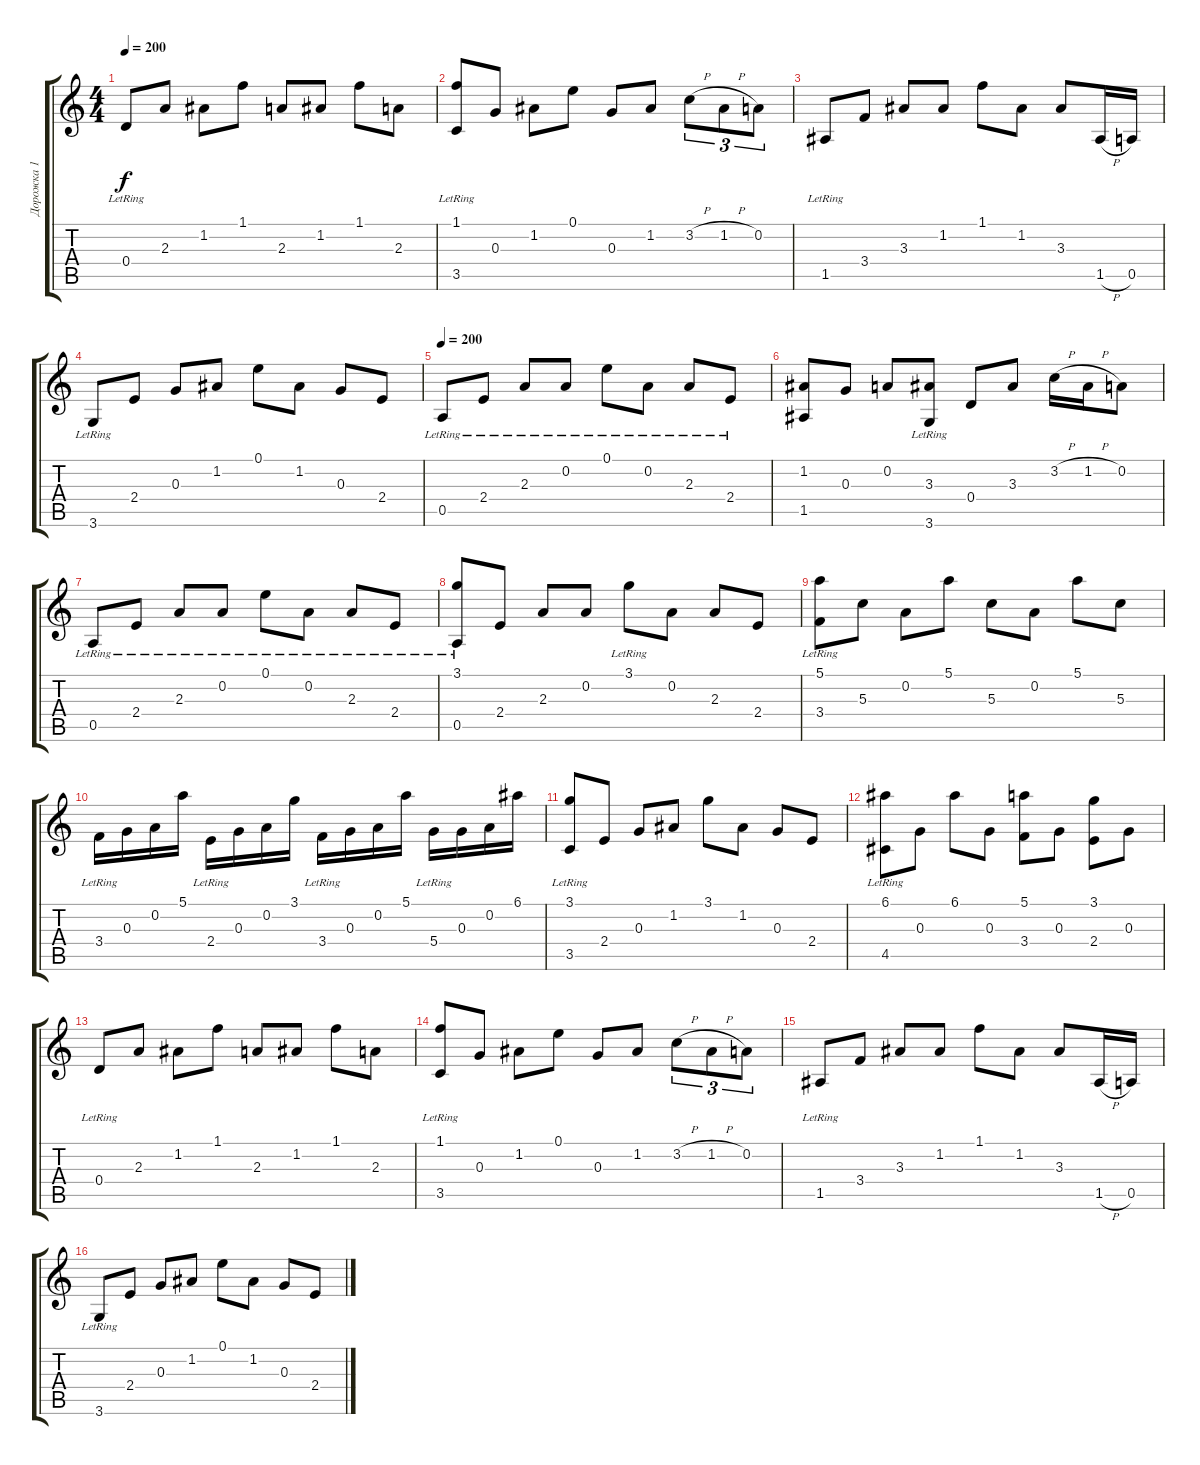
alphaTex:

\track ("Дорожка 1" "Дорожка 1") {instrument acousticguitarnylon}
\staff {score tabs}
\tuning (E4 A3 G3 D3 A2 E2) {hide}
\ts (4 4)
\tempo 200
\clef g2
\ks c
0.4{lr}.8{dy f} 2.3.8 1.2.8 1.1.8 2.3.8 1.2.8 1.1.8 2.3.8 |
(1.1 3.5{lr}).8 0.3.8 1.2.8 0.1.8 0.3.8 1.2.8 3.2{h}.8{tu (3 2)} 1.2{h}.8{tu (3 2)} 0.2.8{tu (3 2)} |
1.5{lr}.8 3.4.8 3.3.8 1.2.8 1.1.8 1.2.8 3.3.8 1.5{h}.16 0.5.16 |
3.6{lr}.8 2.4.8 0.3.8 1.2.8 0.1.8 1.2.8 0.3.8 2.4.8 |
\tempo 200
0.5{lr}.8 2.4{lr}.8 2.3{lr}.8 0.2{lr}.8 0.1{lr}.8 0.2{lr}.8 2.3{lr}.8 2.4{lr}.8 |
(1.2 1.5).8 0.3.8 0.2.8 (3.3 3.6{lr}).8 0.4.8 3.3.8 3.2{h}.16 1.2{h}.16 0.2.8 |
0.5{lr}.8 2.4{lr}.8 2.3{lr}.8 0.2{lr}.8 0.1{lr}.8 0.2{lr}.8 2.3{lr}.8 2.4{lr}.8 |
(3.1{lr} 0.5{lr}).8 2.4.8 2.3.8 0.2.8 3.1{lr}.8 0.2.8 2.3.8 2.4.8 |
(5.1 3.4{lr}).8 5.3.8 0.2.8 5.1.8 5.3.8 0.2.8 5.1.8 5.3.8 |
3.4{lr}.16 0.3.16 0.2.16 5.1.16 2.4{lr}.16 0.3.16 0.2.16 3.1.16 3.4{lr}.16 0.3.16 0.2.16 5.1.16 5.4{lr}.16 0.3.16 0.2.16 6.1.16 |
(3.1 3.5{lr}).8 2.4.8 0.3.8 1.2.8 3.1.8 1.2.8 0.3.8 2.4.8 |
(6.1 4.5{lr}).8 0.3.8 6.1.8 0.3.8 (5.1 3.4).8 0.3.8 (3.1 2.4).8 0.3.8 |
0.4{lr}.8 2.3.8 1.2.8 1.1.8 2.3.8 1.2.8 1.1.8 2.3.8 |
(1.1 3.5{lr}).8 0.3.8 1.2.8 0.1.8 0.3.8 1.2.8 3.2{h}.8{tu (3 2)} 1.2{h}.8{tu (3 2)} 0.2.8{tu (3 2)} |
1.5{lr}.8 3.4.8 3.3.8 1.2.8 1.1.8 1.2.8 3.3.8 1.5{h}.16 0.5.16 |
3.6{lr}.8 2.4.8 0.3.8 1.2.8 0.1.8 1.2.8 0.3.8 2.4.8
